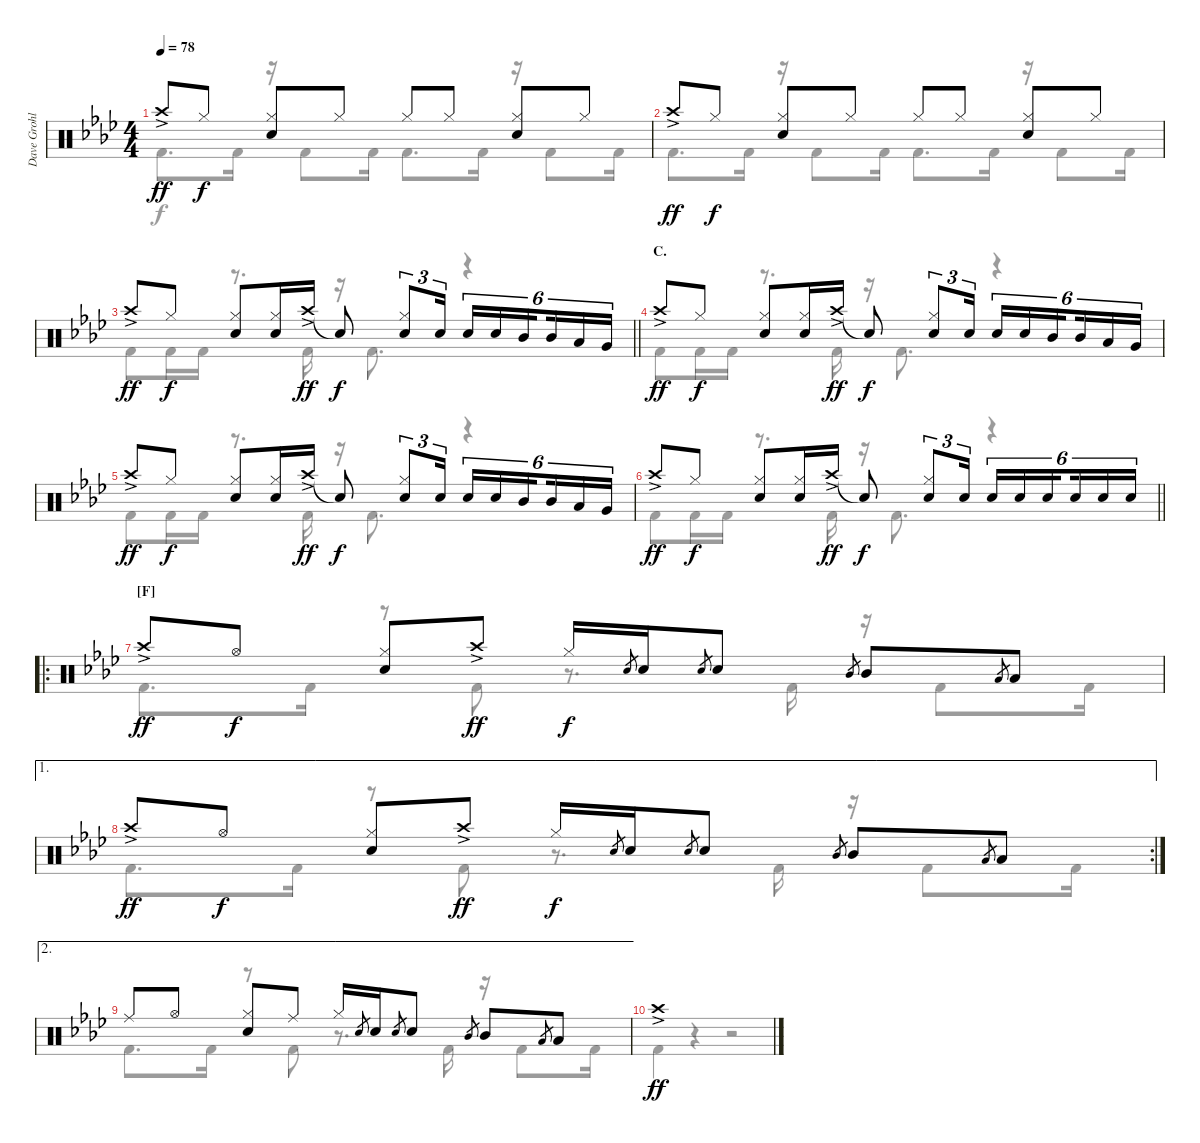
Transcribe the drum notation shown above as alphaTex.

\track ("Dave Grohl" "Dave Grohl") {instrument percussion}
\staff {score}
\articulation defaults
\voice
\ts (4 4)
\tempo 78
\clef neutral
\ks ab "Crash high (hit)"{ac}.8{dy ff} "Hi-Hat (closed)".8{dy f}
("Hi-Hat (closed)" "Snare (hit) 2").8 "Hi-Hat (closed)".8 "Hi-Hat (closed)".8 "Hi-Hat (closed)".8 ("Hi-Hat (closed)" "Snare (hit) 2").8 "Hi-Hat (closed)".8 |
"Crash high (hit)"{ac}.8{dy ff} "Hi-Hat (closed)".8{dy f} ("Hi-Hat (closed)" "Snare (hit) 2").8 "Hi-Hat (closed)".8 "Hi-Hat (closed)".8 "Hi-Hat (closed)".8 ("Hi-Hat (closed)" "Snare (hit) 2").8 "Hi-Hat (closed)".8 |
\barLineRight lightlight "Crash high (hit)"{ac}.8{dy ff} "Hi-Hat (closed)".8{dy f}
("Hi-Hat (closed)" "Snare (hit) 2").8 ("Hi-Hat (closed)" "Snare (hit) 2").16 "Crash high (hit)"{ac}.16{dy ff} "Snare (hit)"{t}.8{dy f} ("Hi-Hat (closed)" "Snare (hit) 2").8{tu (3 2)} "Snare (hit) 2".16{tu (3 2)} "Snare (hit) 2".16{tu (6 4)} "Snare (hit) 2".16{tu (6 4)} "Mid Tom (hit)".16{tu (6 4) beam splitsecondary} "Mid Tom (hit)".16{tu (6 4)} "Low Tom (hit)".16{tu (6 4)} "Very Low Tom (hit)".16{tu (6 4)} |
\section ("" "C.")
"Crash high (hit)"{ac}.8{dy ff} "Hi-Hat (closed)".8{dy f} ("Hi-Hat (closed)" "Snare (hit) 2").8 ("Hi-Hat (closed)" "Snare (hit) 2").16 "Crash high (hit)"{ac}.16{dy ff} "Snare (hit)"{t}.8{dy f} ("Hi-Hat (closed)" "Snare (hit) 2").8{tu (3 2)} "Snare (hit) 2".16{tu (3 2)} "Snare (hit) 2".16{tu (6 4)} "Snare (hit) 2".16{tu (6 4)} "Mid Tom (hit)".16{tu (6 4) beam splitsecondary} "Mid Tom (hit)".16{tu (6 4)} "Low Tom (hit)".16{tu (6 4)} "Very Low Tom (hit)".16{tu (6 4)} |
"Crash high (hit)"{ac}.8{dy ff} "Hi-Hat (closed)".8{dy f} ("Hi-Hat (closed)" "Snare (hit) 2").8 ("Hi-Hat (closed)" "Snare (hit) 2").16 "Crash high (hit)"{ac}.16{dy ff} "Snare (hit)"{t}.8{dy f} ("Hi-Hat (closed)" "Snare (hit) 2").8{tu (3 2)} "Snare (hit) 2".16{tu (3 2)} "Snare (hit) 2".16{tu (6 4)} "Snare (hit) 2".16{tu (6 4)} "Mid Tom (hit)".16{tu (6 4) beam splitsecondary} "Mid Tom (hit)".16{tu (6 4)} "Low Tom (hit)".16{tu (6 4)} "Very Low Tom (hit)".16{tu (6 4)} |
\barLineRight lightlight "Crash high (hit)"{ac}.8{dy ff} "Hi-Hat (closed)".8{dy f}
("Hi-Hat (closed)" "Snare (hit) 2").8 ("Hi-Hat (closed)" "Snare (hit) 2").16 "Crash high (hit)"{ac}.16{dy ff} "Snare (hit)"{t}.8{dy f} ("Hi-Hat (closed)" "Snare (hit) 2").8{tu (3 2)} "Snare (hit) 2".16{tu (3 2)} "Snare (hit) 2".16{tu (6 4)} "Snare (hit) 2".16{tu (6 4)} "Snare (hit) 2".16{tu (6 4) beam splitsecondary} "Snare (hit) 2".16{tu (6 4)} "Snare (hit) 2".16{tu (6 4)} "Snare (hit) 2".16{tu (6 4)} |
\ro
\section ("" "[F]")
"Crash high (hit)"{ac}.8{dy ff} "Hi-Hat (open)".8{dy f} ("Hi-Hat (closed)" "Snare (hit) 2").8 "Crash high (hit)"{ac}.8{dy ff} "Hi-Hat (closed)".16{dy f} "Snare (hit) 2".8{gr} "Snare (hit) 2".16 "Snare (hit) 2".8{gr} "Snare (hit) 2".8 "Mid Tom (hit)".8{gr} "Mid Tom (hit)".8 "Low Tom (hit)".8{gr} "Low Tom (hit)".8 |
\ae 1
\rc 2 "Crash high (hit)"{ac}.8{dy ff} "Hi-Hat (open)".8{dy f}
("Hi-Hat (closed)" "Snare (hit) 2").8 "Crash high (hit)"{ac}.8{dy ff} "Hi-Hat (closed)".16{dy f} "Snare (hit) 2".8{gr} "Snare (hit) 2".16 "Snare (hit) 2".8{gr} "Snare (hit) 2".8 "Mid Tom (hit)".8{gr} "Mid Tom (hit)".8 "Low Tom (hit)".8{gr} "Low Tom (hit)".8 |
\ae 2 "Ride (middle)".8 "Hi-Hat (open)".8
("Hi-Hat (closed)" "Snare (hit) 2").8 "Ride (middle)".8 "Hi-Hat (closed)".16 "Snare (hit) 2".8{gr} "Snare (hit) 2".16 "Snare (hit) 2".8{gr} "Snare (hit) 2".8 "Mid Tom (hit)".8{gr} "Mid Tom (hit)".8 "Low Tom (hit)".8{gr} "Low Tom (hit)".8 |
"Crash high (hit)"{ac}.1{dy ff}
\voice
\clef neutral
\ottava regular
\simile none
\ks ab "Kick (hit) 2".8{d dy f} "Kick (hit) 2".16
r.16 "Kick (hit) 2".8 "Kick (hit) 2".16 "Kick (hit) 2".8{d} "Kick (hit) 2".16 r.16 "Kick (hit) 2".8 "Kick (hit) 2".16 |
"Kick (hit) 2".8{d} "Kick (hit) 2".16 r.16 "Kick (hit) 2".8 "Kick (hit) 2".16 "Kick (hit) 2".8{d} "Kick (hit) 2".16 r.16 "Kick (hit) 2".8 "Kick (hit) 2".16 |
\barLineRight lightlight "Kick (hit) 2".8 "Kick (hit) 2".16 "Kick (hit) 2".16
r.8{d} "Kick (hit) 2".16 r.16 "Kick (hit) 2".8{d} r.4 |
"Kick (hit) 2".8 "Kick (hit) 2".16 "Kick (hit) 2".16 r.8{d} "Kick (hit) 2".16 r.16 "Kick (hit) 2".8{d} r.4 |
"Kick (hit) 2".8 "Kick (hit) 2".16 "Kick (hit) 2".16 r.8{d} "Kick (hit) 2".16 r.16 "Kick (hit) 2".8{d} r.4 |
\barLineRight lightlight "Kick (hit) 2".8 "Kick (hit) 2".16 "Kick (hit) 2".16
r.8{d} "Kick (hit) 2".16 r.16 "Kick (hit) 2".8{d} r.4 |
"Kick (hit) 2".8{d} "Kick (hit) 2".16 r.8 "Kick (hit) 2".8 r.8{d} "Kick (hit) 2".16 r.16 "Kick (hit) 2".8 "Kick (hit) 2".16 |
"Kick (hit) 2".8{d} "Kick (hit) 2".16 r.8 "Kick (hit) 2".8 r.8{d} "Kick (hit) 2".16 r.16 "Kick (hit) 2".8 "Kick (hit) 2".16 |
"Kick (hit) 2".8{d} "Kick (hit) 2".16 r.8 "Kick (hit) 2".8 r.8{d} "Kick (hit) 2".16 r.16 "Kick (hit) 2".8 "Kick (hit) 2".16 |
"Kick (hit) 2".4 r.4 r.2
